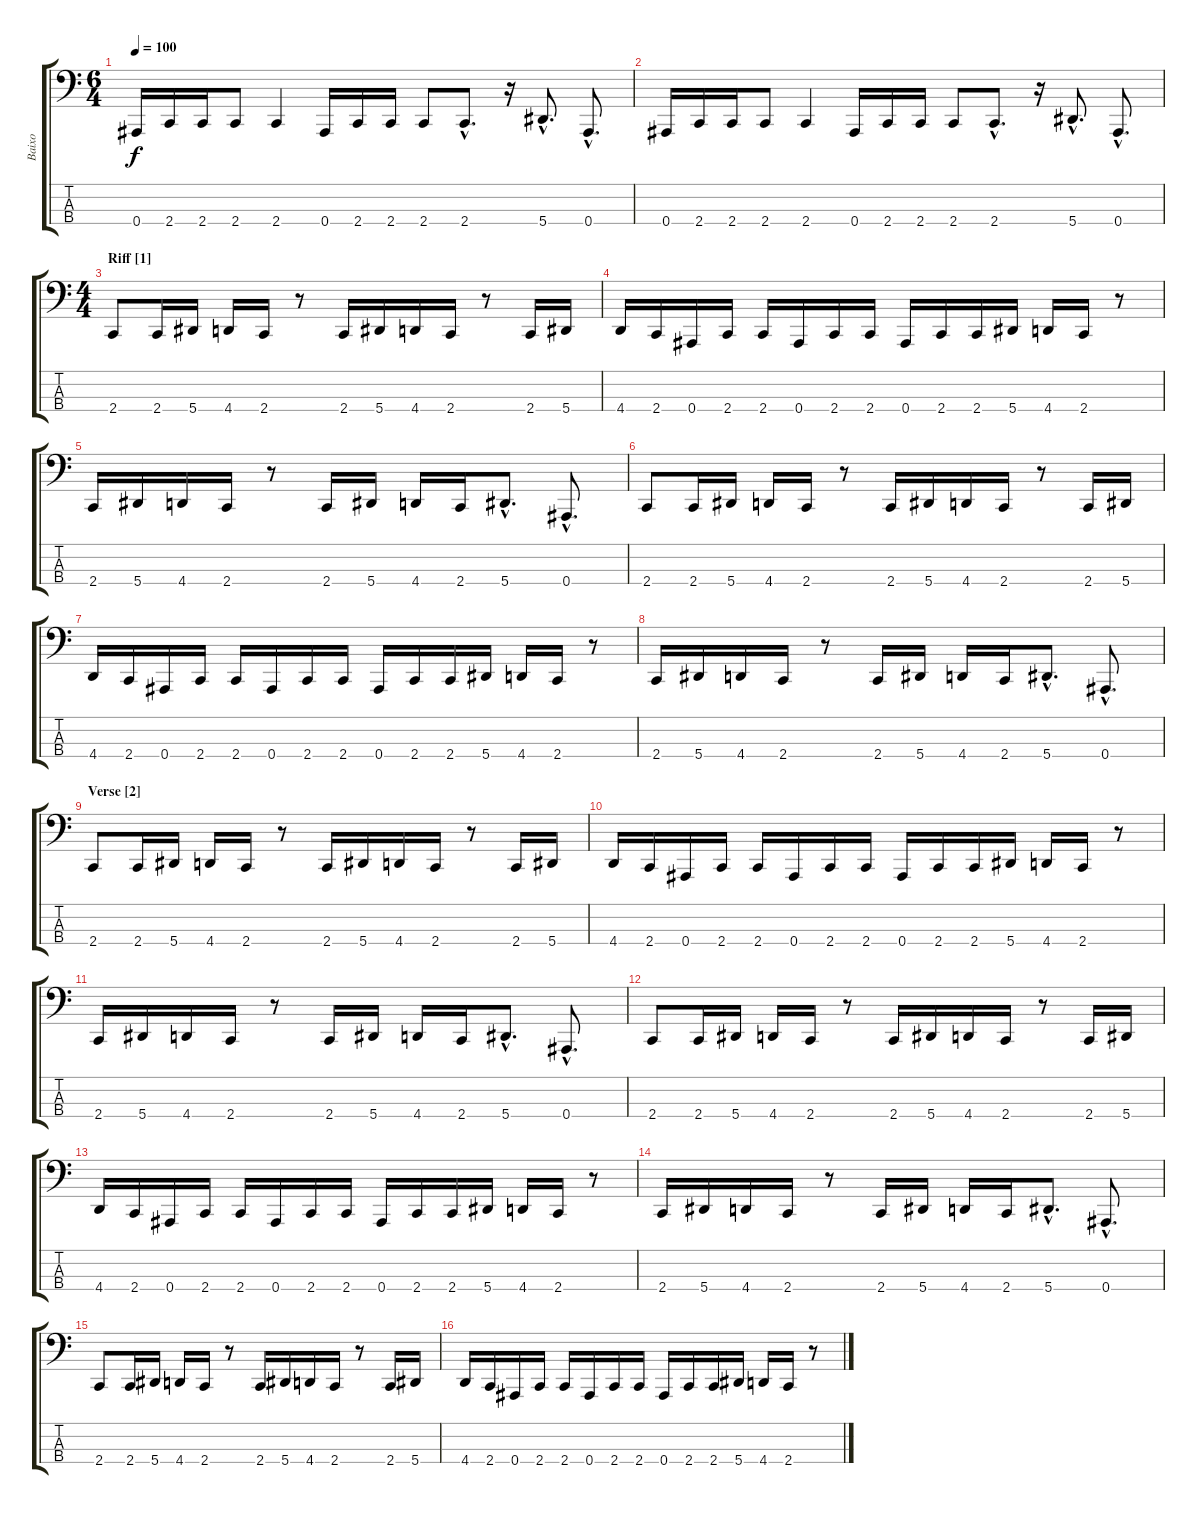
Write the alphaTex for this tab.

\track ("Baixo" "Baixo") {instrument electricbassfinger}
\staff {score tabs}
\tuning (Gb1 Db1 Ab0 Bb0) {hide}
\ts (6 4)
\tempo 100
\clef f4
\ks c
0.4.16{dy f} 2.4.16 2.4.16 2.4.8 2.4.4 0.4.16 2.4.16 2.4.16 2.4.8 2.4{hac}.8{d} r.16 5.4{hac}.8{d} 0.4{hac}.8{d} |
0.4.16 2.4.16 2.4.16 2.4.8 2.4.4 0.4.16 2.4.16 2.4.16 2.4.8 2.4{hac}.8{d} r.16 5.4{hac}.8{d} 0.4{hac}.8{d} |
\ts (4 4)
\section ("" "Riff [1]")
2.4.8 2.4.16 5.4.16 4.4.16 2.4.16 r.8 2.4.16 5.4.16 4.4.16 2.4.16 r.8 2.4.16 5.4.16 |
4.4.16 2.4.16 0.4.16 2.4.16 2.4.16 0.4.16 2.4.16 2.4.16 0.4.16 2.4.16 2.4.16 5.4.16 4.4.16 2.4.16 r.8 |
2.4.16 5.4.16 4.4.16 2.4.16 r.8 2.4.16 5.4.16 4.4.16 2.4.16 5.4{hac}.8{d} 0.4{hac}.8{d} |
2.4.8 2.4.16 5.4.16 4.4.16 2.4.16 r.8 2.4.16 5.4.16 4.4.16 2.4.16 r.8 2.4.16 5.4.16 |
4.4.16 2.4.16 0.4.16 2.4.16 2.4.16 0.4.16 2.4.16 2.4.16 0.4.16 2.4.16 2.4.16 5.4.16 4.4.16 2.4.16 r.8 |
2.4.16 5.4.16 4.4.16 2.4.16 r.8 2.4.16 5.4.16 4.4.16 2.4.16 5.4{hac}.8{d} 0.4{hac}.8{d} |
\section ("" "Verse [2]")
2.4.8 2.4.16 5.4.16 4.4.16 2.4.16 r.8 2.4.16 5.4.16 4.4.16 2.4.16 r.8 2.4.16 5.4.16 |
4.4.16 2.4.16 0.4.16 2.4.16 2.4.16 0.4.16 2.4.16 2.4.16 0.4.16 2.4.16 2.4.16 5.4.16 4.4.16 2.4.16 r.8 |
2.4.16 5.4.16 4.4.16 2.4.16 r.8 2.4.16 5.4.16 4.4.16 2.4.16 5.4{hac}.8{d} 0.4{hac}.8{d} |
2.4.8 2.4.16 5.4.16 4.4.16 2.4.16 r.8 2.4.16 5.4.16 4.4.16 2.4.16 r.8 2.4.16 5.4.16 |
4.4.16 2.4.16 0.4.16 2.4.16 2.4.16 0.4.16 2.4.16 2.4.16 0.4.16 2.4.16 2.4.16 5.4.16 4.4.16 2.4.16 r.8 |
2.4.16 5.4.16 4.4.16 2.4.16 r.8 2.4.16 5.4.16 4.4.16 2.4.16 5.4{hac}.8{d} 0.4{hac}.8{d} |
2.4.8 2.4.16 5.4.16 4.4.16 2.4.16 r.8 2.4.16 5.4.16 4.4.16 2.4.16 r.8 2.4.16 5.4.16 |
4.4.16 2.4.16 0.4.16 2.4.16 2.4.16 0.4.16 2.4.16 2.4.16 0.4.16 2.4.16 2.4.16 5.4.16 4.4.16 2.4.16 r.8
